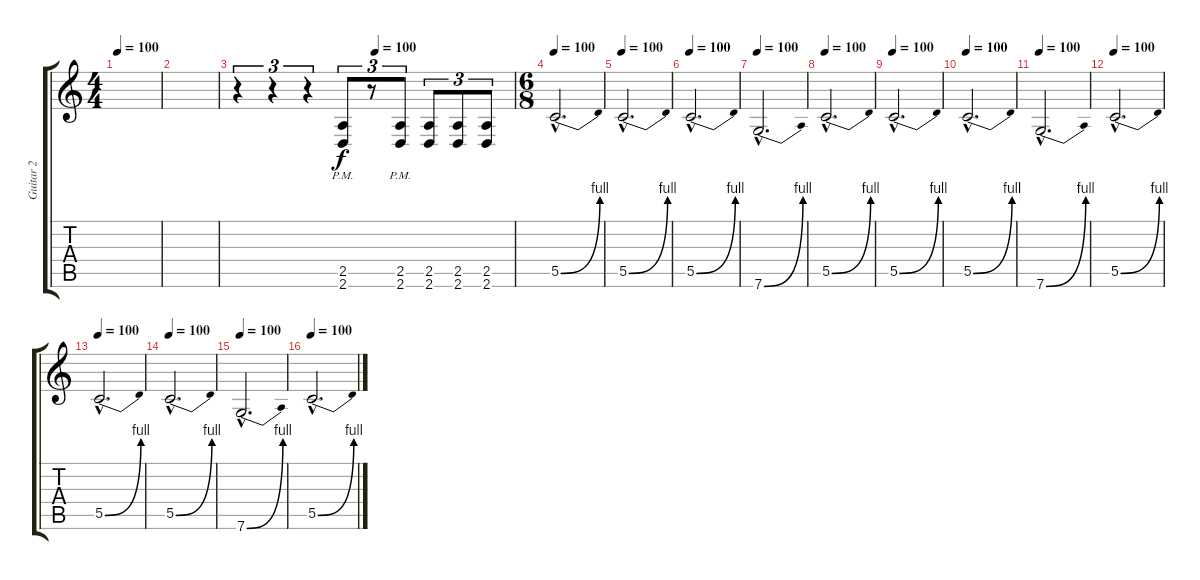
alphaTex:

\track ("Guitar 2" "Guitar 2") {instrument distortionguitar}
\staff {score tabs}
\tuning (D4 A3 F3 C3 G2 C2) {hide}
\ts (4 4)
\tempo 100
\clef g2
\ks c
|
|
\tempo (100 0.5)
r.4{tu (3 2) instrument overdrivenguitar} r.4{tu (3 2)} r.4{tu (3 2)} (2.5{pm} 2.6{pm}).8{tu (3 2) dy f} r.8{tu (3 2)} (2.5{pm} 2.6{pm}).8{tu (3 2)} (2.5 2.6).8{tu (3 2)} (2.5 2.6).8{tu (3 2)} (2.5 2.6).8{tu (3 2)} |
\ts (6 8)
\tempo 100
5.5{be (bend 0 0 60 4) hac}.2{d instrument overdrivenguitar} |
\tempo 100
5.5{be (bend 0 0 60 4) hac}.2{d} |
\tempo 100
5.5{be (bend 0 0 60 4) hac}.2{d} |
\tempo 100
7.6{be (bend 0 0 60 4) hac}.2{d} |
\tempo 100
5.5{be (bend 0 0 60 4) hac}.2{d} |
\tempo 100
5.5{be (bend 0 0 60 4) hac}.2{d} |
\tempo 100
5.5{be (bend 0 0 60 4) hac}.2{d} |
\tempo 100
7.6{be (bend 0 0 60 4) hac}.2{d} |
\tempo 100
5.5{be (bend 0 0 60 4) hac}.2{d instrument overdrivenguitar} |
\tempo 100
5.5{be (bend 0 0 60 4) hac}.2{d} |
\tempo 100
5.5{be (bend 0 0 60 4) hac}.2{d} |
\tempo 100
7.6{be (bend 0 0 60 4) hac}.2{d} |
\tempo 100
5.5{be (bend 0 0 60 4) hac}.2{d}
